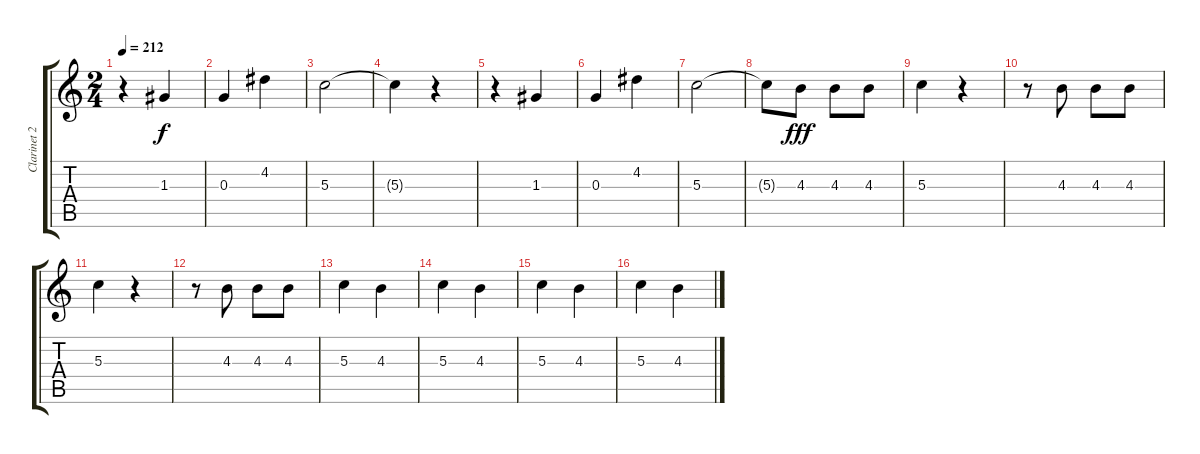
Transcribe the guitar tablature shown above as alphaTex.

\track ("Clarinet 2" "Clarinet 2") {instrument acousticguitarnylon}
\staff {score tabs}
\tuning (E4 B3 G3 D3 A2 E2) {hide}
\ts (2 4)
\tempo 212
\clef g2
\ks c
r.4{dy f} 1.3.4 |
0.3.4 4.2.4 |
5.3.2 |
5.3{t}.4 r.4 |
r.4 1.3.4 |
0.3.4 4.2.4 |
5.3.2 |
5.3{t}.8 4.3.8{dy fff} 4.3.8 4.3.8 |
5.3.4 r.4 |
r.8 4.3.8 4.3.8 4.3.8 |
5.3.4 r.4 |
r.8 4.3.8 4.3.8 4.3.8 |
5.3.4 4.3.4 |
5.3.4 4.3.4 |
5.3.4 4.3.4 |
5.3.4 4.3.4
